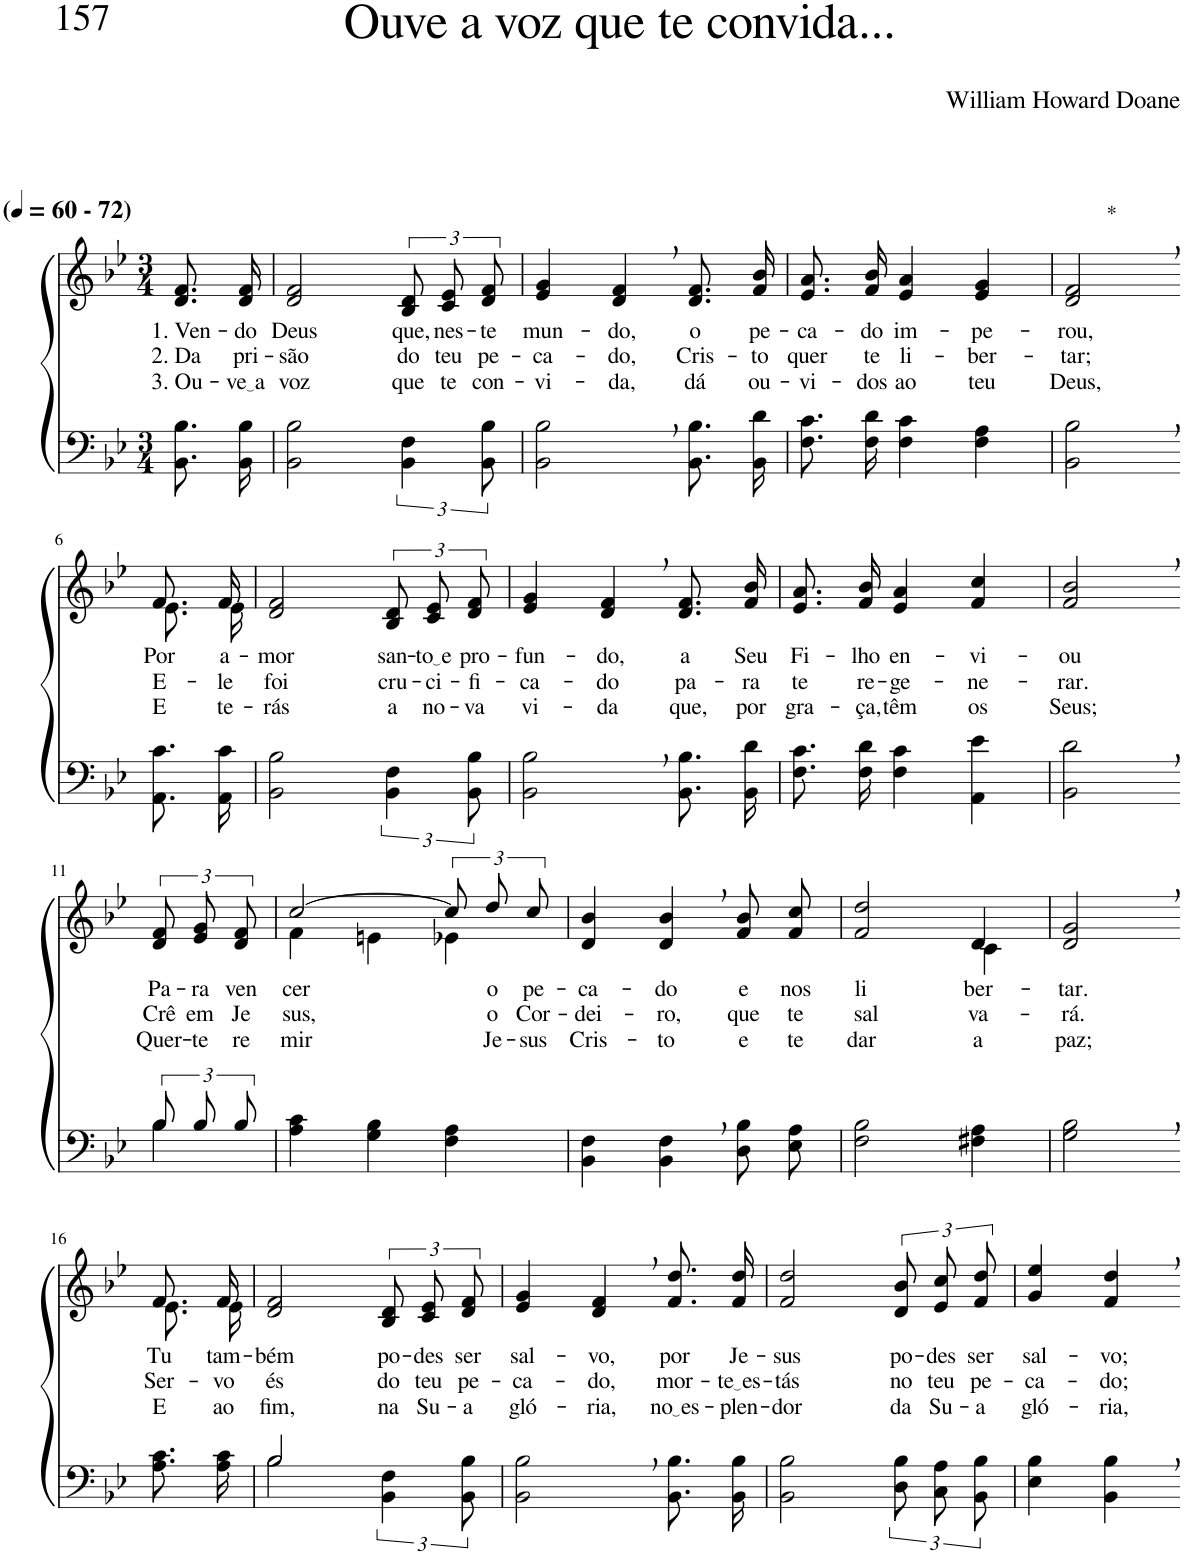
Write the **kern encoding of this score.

**kern	**kern	**text	**text	**text
*part2	*part1	*part1	*part1	*part1
*staff2	*staff1	*staff1	*staff1	*staff1
*I"Parte III e IV	*I"Parte I e II	*	*	*
*clefF4	*clefG2	*	*	*
*Trd1c2	*Trd1c2	*	*	*
*k[b-e-]	*k[b-e-]	*	*	*
*M3/4	*M3/4	*	*	*
*MM60	*MM60	*	*	*
=1	=1	=1	=1	=1
!	!LO:TX:a:B:t=(	!	!	!
!	!LO:TX:a:B:t=- 72)	!	!	!
!	!	!LO:LY:b	!LO:LY:b	!LO:LY:b
8.BB-\ 8.B-\L	8.d/ 8.f/L	1. Ven-	2. Da	3. Ou-
!	!	!LO:LY:b	!LO:LY:b	!LO:LY:b
16BB-\ 16B-\Jk	16d/ 16f/Jk	-do	pri-	ve a
=2	=2	=2	=2	=2
!	!	!LO:LY:b	!LO:LY:b	!LO:LY:b
2BB-\ 2B-\	2d/ 2f/	Deus	-são	voz
!	!	!LO:LY:b	!LO:LY:b	!LO:LY:b
6BB-\ 6F\	12B-/ 12d/L	que,	do	que
!	!	!LO:LY:b	!LO:LY:b	!LO:LY:b
.	12c/ 12e-/	nes-	teu	te
!	!	!LO:LY:b	!LO:LY:b	!LO:LY:b
12BB-\ 12B-\	12d/ 12f/J	-te	pe-	con-
=3	=3	=3	=3	=3
!	!	!LO:LY:b	!LO:LY:b	!LO:LY:b
2BB-\, 2B-\,	4e-/ 4g/	mun-	-ca-	-vi-
!	!	!LO:LY:b	!LO:LY:b	!LO:LY:b
.	4d/, 4f/,	-do,	-do,	-da,
!	!	!LO:LY:b	!LO:LY:b	!LO:LY:b
8.BB-\ 8.B-\L	8.d/ 8.f/L	o	Cris-	dá
!	!	!LO:LY:b	!LO:LY:b	!LO:LY:b
16BB-\ 16d\Jk	16f/ 16b-/Jk	pe-	-to	ou-
=4	=4	=4	=4	=4
!	!	!LO:LY:b	!LO:LY:b	!LO:LY:b
8.F\ 8.c\L	8.e-/ 8.a/L	-ca-	quer	-vi-
!	!	!LO:LY:b	!LO:LY:b	!LO:LY:b
16F\ 16d\Jk	16f/ 16b-/Jk	-do	te	-dos
!	!	!LO:LY:b	!LO:LY:b	!LO:LY:b
4F\ 4c\	4e-/ 4a/	im-	li-	ao
!	!	!LO:LY:b	!LO:LY:b	!LO:LY:b
4F\ 4A\	4e-/ 4g/	-pe-	-ber-	teu
=5	=5	=5	=5	=5
!	!LO:TX:a:t=*	!	!	!
!	!	!LO:LY:b	!LO:LY:b	!LO:LY:b
2BB-\, 2B-\,	2d/, 2f/,	-rou,	-tar;	Deus,
!!LO:LB:g=z
=6-	=6-	=6-	=6-	=6-
*	*^	*	*	*
!	!	!	!LO:LY:b	!LO:LY:b	!LO:LY:b
8.AA\ 8.c\L	8.f/L	8.e-\L	Por	E-	E
!	!	!	!LO:LY:b	!LO:LY:b	!LO:LY:b
16AA\ 16c\Jk	16f/Jk	16e-\Jk	a-	-le	te-
=7	=7	=7	=7	=7	=7
!	!	!	!LO:LY:b	!LO:LY:b	!LO:LY:b
*	*v	*v	*	*	*
2BB-\ 2B-\	2d/ 2f/	-mor	foi	-rás
!	!	!LO:LY:b	!LO:LY:b	!LO:LY:b
6BB-\ 6F\	12B-/ 12d/L	san-	cru-	a
!	!	!LO:LY:b	!LO:LY:b	!LO:LY:b
.	12c/ 12e-/	to e	-ci-	no-
!	!	!LO:LY:b	!LO:LY:b	!LO:LY:b
12BB-\ 12B-\	12d/ 12f/J	pro-	-fi-	-va
=8	=8	=8	=8	=8
!	!	!LO:LY:b	!LO:LY:b	!LO:LY:b
2BB-\, 2B-\,	4e-/ 4g/	-fun-	-ca-	vi-
!	!	!LO:LY:b	!LO:LY:b	!LO:LY:b
.	4d/, 4f/,	-do,	-do	-da
!	!	!LO:LY:b	!LO:LY:b	!LO:LY:b
8.BB-\ 8.B-\L	8.d/ 8.f/L	a	pa-	que,
!	!	!LO:LY:b	!LO:LY:b	!LO:LY:b
16BB-\ 16d\Jk	16f/ 16b-/Jk	Seu	-ra	por
=9	=9	=9	=9	=9
!	!	!LO:LY:b	!LO:LY:b	!LO:LY:b
8.F\ 8.c\L	8.e-/ 8.a/L	Fi-	te	gra-
!	!	!LO:LY:b	!LO:LY:b	!LO:LY:b
16F\ 16d\Jk	16f/ 16b-/Jk	-lho	re-	-ça,
!	!	!LO:LY:b	!LO:LY:b	!LO:LY:b
4F\ 4c\	4e-/ 4a/	en-	-ge-	têm
!	!	!LO:LY:b	!LO:LY:b	!LO:LY:b
4AA\ 4e-\	4f/ 4cc/	-vi-	-ne-	os
=10	=10	=10	=10	=10
!	!	!LO:LY:b	!LO:LY:b	!LO:LY:b
2BB-\, 2d\,	2f/, 2b-/,	-ou	-rar.	Seus;
!!LO:LB:g=z
=11-	=11-	=11-	=11-	=11-
*^	*	*	*	*
!	!	!	!LO:LY:b	!LO:LY:b	!LO:LY:b
12B-/L	4B-\	12d/ 12f/L	Pa-	Crê	Quer-
!	!	!	!LO:LY:b	!LO:LY:b	!LO:LY:b
12B-/	.	12e-/ 12g/	-ra	em	-te
!	!	!	!LO:LY:b	!LO:LY:b	!LO:LY:b
12B-/J	.	12d/ 12f/J	ven-	Je-	re-
*v	*v	*	*	*	*
=12	=12	=12	=12	=12
*	*^	*	*	*
!	!	!	!LO:LY:b	!LO:LY:b	!LO:LY:b
4A\ 4c\	[2cc/	4f\	-cer	-sus,	-mir
4G\ 4B-\	.	4en\	.	.	.
4F\ 4A\	12cc/L]	4e-X\	.	.	.
!	!	!	!LO:LY:b	!LO:LY:b	!LO:LY:b
.	12dd/	.	o	o	Je-
!	!	!	!LO:LY:b	!LO:LY:b	!LO:LY:b
.	12cc/J	.	pe-	Cor-	-sus
*	*v	*v	*	*	*
=13	=13	=13	=13	=13
!	!	!LO:LY:b	!LO:LY:b	!LO:LY:b
4BB-\ 4F\	4d/ 4b-/	-ca-	-dei-	Cris-
!	!	!LO:LY:b	!LO:LY:b	!LO:LY:b
4BB-\, 4F\,	4d/, 4b-/,	-do	-ro,	-to
!	!	!LO:LY:b	!LO:LY:b	!LO:LY:b
8D\ 8B-\L	8f/ 8b-/L	e	que	e
!	!	!LO:LY:b	!LO:LY:b	!LO:LY:b
8E-\ 8A\J	8f/ 8cc/J	nos	te	te
=14	=14	=14	=14	=14
!	!	!LO:LY:b	!LO:LY:b	!LO:LY:b
*	*^	*	*	*
2F\ 2B-\	2f/ 2dd/	2ryy	li-	sal-	dar
!	!	!	!LO:LY:b	!LO:LY:b	!LO:LY:b
4F#X\ 4A\	4d/	4c\	-ber-	-va-	-a
=15	=15	=15	=15	=15	=15
!	!	!	!LO:LY:b	!LO:LY:b	!LO:LY:b
*	*v	*v	*	*	*
2G\, 2B-\,	2d/, 2g/,	-tar.	-rá.	paz;
!!LO:LB:g=z
=16-	=16-	=16-	=16-	=16-
*	*^	*	*	*
!	!	!	!LO:LY:b	!LO:LY:b	!LO:LY:b
8.A\ 8.c\L	8.f/L	8.e-\L	Tu	Ser-	E
!	!	!	!LO:LY:b	!LO:LY:b	!LO:LY:b
16A\ 16c\Jk	16f/Jk	16e-\Jk	tam-	-vo	ao
=17	=17	=17	=17	=17	=17
*^	*	*	*	*	*
!	!	!	!	!LO:LY:b	!LO:LY:b	!LO:LY:b
*	*	*v	*v	*	*	*
2B-/	2B-\	2d/ 2f/	-bém	és	fim,
!	!	!	!LO:LY:b	!LO:LY:b	!LO:LY:b
4ryy	6BB-\ 6F\	12B-/ 12d/L	po-	do	na
!	!	!	!LO:LY:b	!LO:LY:b	!LO:LY:b
.	.	12c/ 12e-/	-des	teu	Su-
!	!	!	!LO:LY:b	!LO:LY:b	!LO:LY:b
.	12BB-\ 12B-\	12d/ 12f/J	ser	pe-	-a
=18	=18	=18	=18	=18	=18
!	!	!	!LO:LY:b	!LO:LY:b	!LO:LY:b
*v	*v	*	*	*	*
2BB-\, 2B-\,	4e-/ 4g/	sal-	-ca-	gló-
!	!	!LO:LY:b	!LO:LY:b	!LO:LY:b
.	4d/, 4f/,	-vo,	-do,	-ria,
!	!	!LO:LY:b	!LO:LY:b	!LO:LY:b
8.BB-\ 8.B-\L	8.f/ 8.dd/L	por	mor-	no es
!	!	!LO:LY:b	!LO:LY:b	!LO:LY:b
16BB-\ 16B-\Jk	16f/ 16dd/Jk	Je-	te es	-plen-
=19	=19	=19	=19	=19
!	!	!LO:LY:b	!LO:LY:b	!LO:LY:b
2BB-\ 2B-\	2f/ 2dd/	-sus	-tás	-dor
!	!	!LO:LY:b	!LO:LY:b	!LO:LY:b
12D\ 12B-\L	12d/ 12b-/L	po-	no	da
!	!	!LO:LY:b	!LO:LY:b	!LO:LY:b
12C\ 12A\	12e-/ 12cc/	-des	teu	Su-
!	!	!LO:LY:b	!LO:LY:b	!LO:LY:b
12BB-\ 12B-\J	12f/ 12dd/J	ser	pe-	-a
=20	=20	=20	=20	=20
!	!	!LO:LY:b	!LO:LY:b	!LO:LY:b
4E-\ 4B-\	4g/ 4ee-/	sal-	-ca-	gló-
!	!	!LO:LY:b	!LO:LY:b	!LO:LY:b
4BB-\, 4B-\,	4f/, 4dd/,	-vo;	-do;	-ria,
=-	=-	=-	=-	=-
*-	*-	*-	*-	*-
